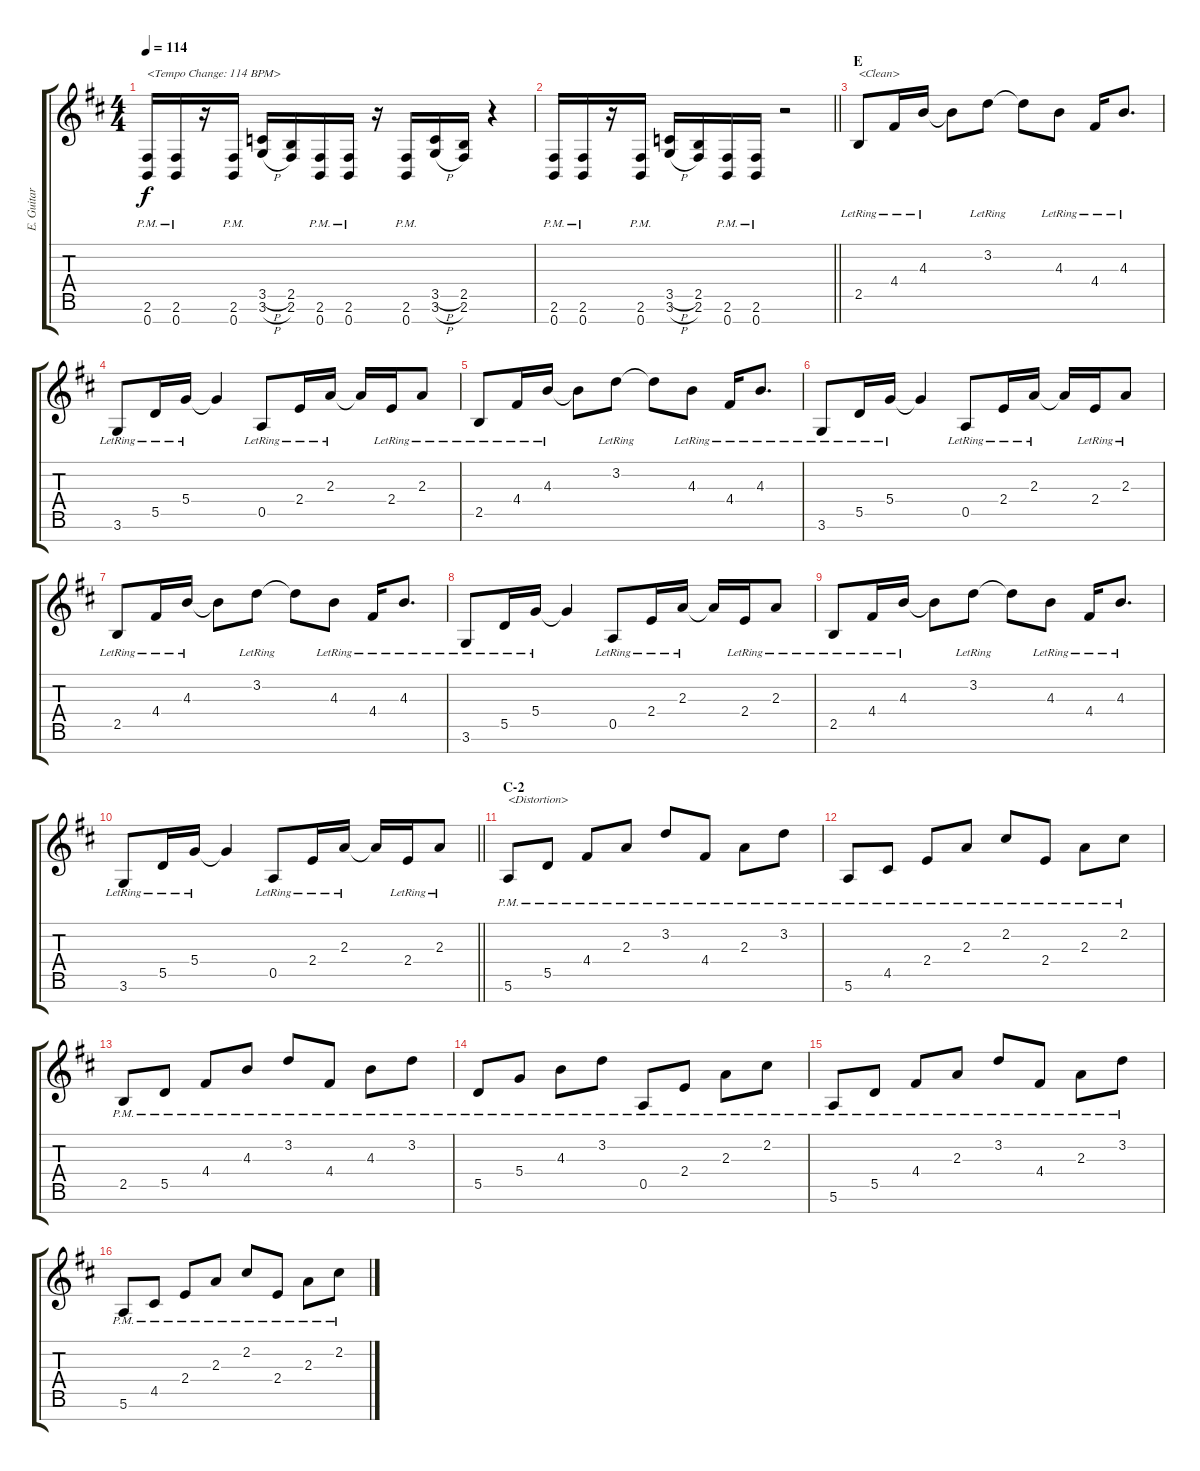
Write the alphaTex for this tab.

\track ("E. Guitar II" "E. Guitar ") {instrument overdrivenguitar}
\staff {score tabs}
\tuning (E4 B3 G3 D3 A2 E2 B1) {hide}
\ts (4 4)
\tempo 114
\clef g2
\ks d
(2.6{pm} 0.7{pm}).16{txt "<Tempo Change: 114 BPM>" dy f} (2.6{pm} 0.7{pm}).16 r.16 (2.6{pm} 0.7{pm}).16 (3.5{h} 3.6{h}).16 (2.5 2.6).16 (2.6{pm} 0.7{pm}).16 (2.6{pm} 0.7{pm}).16 r.16 (2.6{pm} 0.7{pm}).16 (3.5{h} 3.6{h}).16 (2.5 2.6).16 r.4 |
\barLineRight lightlight
(2.6{pm} 0.7{pm}).16 (2.6{pm} 0.7{pm}).16 r.16 (2.6{pm} 0.7{pm}).16 (3.5{h} 3.6{h}).16 (2.5 2.6).16 (2.6{pm} 0.7{pm}).16 (2.6{pm} 0.7{pm}).16 r.2 |
\section ("" "E")
2.5{lr}.8{txt "<Clean>" instrument electricguitarclean} 4.4{lr}.16 4.3{lr}.16 4.3{t}.8 3.2{lr}.8 3.2{t}.8 4.3{lr}.8 4.4{lr}.16 4.3{lr}.8{d} |
3.6{lr}.8 5.5{lr}.16 5.4{lr}.16 5.4{t}.4 0.5{lr}.8 2.4{lr}.16 2.3{lr}.16 2.3{t}.16 2.4{lr}.16 2.3{lr}.8 |
2.5{lr}.8 4.4{lr}.16 4.3{lr}.16 4.3{t}.8 3.2{lr}.8 3.2{t}.8 4.3{lr}.8 4.4{lr}.16 4.3{lr}.8{d} |
3.6{lr}.8 5.5{lr}.16 5.4{lr}.16 5.4{t}.4 0.5{lr}.8 2.4{lr}.16 2.3{lr}.16 2.3{t}.16 2.4{lr}.16 2.3{lr}.8 |
2.5{lr}.8 4.4{lr}.16 4.3{lr}.16 4.3{t}.8 3.2{lr}.8 3.2{t}.8 4.3{lr}.8 4.4{lr}.16 4.3{lr}.8{d} |
3.6{lr}.8 5.5{lr}.16 5.4{lr}.16 5.4{t}.4 0.5{lr}.8 2.4{lr}.16 2.3{lr}.16 2.3{t}.16 2.4{lr}.16 2.3{lr}.8 |
2.5{lr}.8 4.4{lr}.16 4.3{lr}.16 4.3{t}.8 3.2{lr}.8 3.2{t}.8 4.3{lr}.8 4.4{lr}.16 4.3{lr}.8{d} |
\barLineRight lightlight
3.6{lr}.8 5.5{lr}.16 5.4{lr}.16 5.4{t}.4 0.5{lr}.8 2.4{lr}.16 2.3{lr}.16 2.3{t}.16 2.4{lr}.16 2.3{lr}.8 |
\section ("" "C-2")
5.6{pm}.8{txt "<Distortion>" instrument overdrivenguitar} 5.5{pm}.8 4.4{pm}.8 2.3{pm}.8 3.2{pm}.8 4.4{pm}.8 2.3{pm}.8 3.2{pm}.8 |
5.6{pm}.8 4.5{pm}.8 2.4{pm}.8 2.3{pm}.8 2.2{pm}.8 2.4{pm}.8 2.3{pm}.8 2.2{pm}.8 |
2.5{pm}.8 5.5{pm}.8 4.4{pm}.8 4.3{pm}.8 3.2{pm}.8 4.4{pm}.8 4.3{pm}.8 3.2{pm}.8 |
5.5{pm}.8 5.4{pm}.8 4.3{pm}.8 3.2{pm}.8 0.5{pm}.8 2.4{pm}.8 2.3{pm}.8 2.2{pm}.8 |
5.6{pm}.8 5.5{pm}.8 4.4{pm}.8 2.3{pm}.8 3.2{pm}.8 4.4{pm}.8 2.3{pm}.8 3.2{pm}.8 |
5.6{pm}.8 4.5{pm}.8 2.4{pm}.8 2.3{pm}.8 2.2{pm}.8 2.4{pm}.8 2.3{pm}.8 2.2{pm}.8
